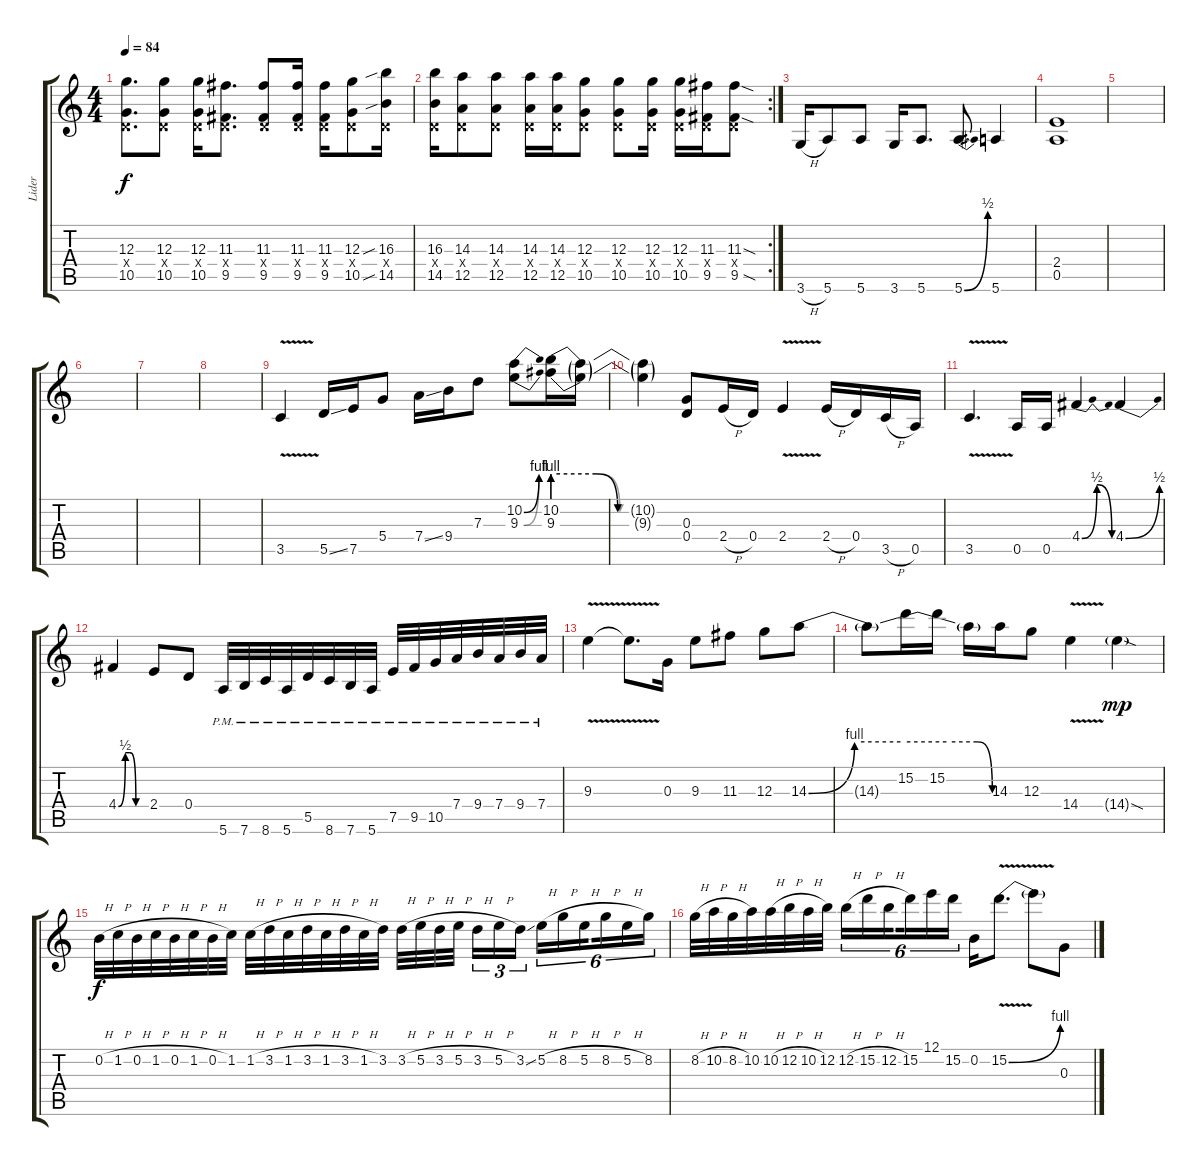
\track ("Lider" "Lider") {instrument distortionguitar}
\staff {score tabs}
\tuning (E4 B3 G3 D3 A2 E2) {hide}
\ts (4 4)
\tempo 84
\clef g2
\ks c
(12.3 0.4{x} 10.5).8{d dy f} (12.3 0.4{x} 10.5).8 (12.3 0.4{x} 10.5).16 (11.3 0.4{x} 9.5).8{d} (11.3 0.4{x} 9.5).8 (11.3 0.4{x} 9.5).16 (11.3 0.4{x} 9.5).16 (12.3 0.4{x} 10.5).8 (16.3{sib} 0.4{x} 14.5{sib}).16 |
\rc 2
(16.3 0.4{x} 14.5).16 (14.3 0.4{x} 12.5).8 (14.3 0.4{x} 12.5).8 (14.3 0.4{x} 12.5).16 (14.3 0.4{x} 12.5).16 (12.3 0.4{x} 10.5).8 (12.3 0.4{x} 10.5).8 (12.3 0.4{x} 10.5).16 (12.3 0.4{x} 10.5).16 (11.3 0.4{x} 9.5).16 (11.3{sod} 0.4{x} 9.5{sod}).8 |
3.6{h}.16 5.6.8 5.6.8 3.6.16 5.6.8{d} 5.6{be (bend 0 0 60 2)}.8{d} 5.6.4 |
(2.4 0.5).1 |
|
|
|
|
3.5{v}.4 5.5{ss}.16 7.5.16 5.4.8 7.4{ss}.16 9.4.16 7.3.8 (10.2{be (bend 0 0 60 4)} 9.3{be (bend 0 0 60 4)}).8 (10.2{be (custom 0 4 20 4 30 0 40 0 60 0)} 9.3{be (custom 0 4 20 4 31 0 33 0 40 0 60 0)}).16 (10.2{t} 9.3{t}).16 |
(10.2{t} 9.3{t}).4 (0.3 0.4).8 2.4{h}.16 0.4.16 2.4{v}.4 2.4{h}.16 0.4.16 3.5{h}.16 0.5.16 |
3.5{v}.4{d} 0.5.16 0.5.16 4.4{be (bendrelease 0 0 20 2 40 2 60 0)}.4 4.4{be (bend 0 0 60 2)}.4 |
4.4{be (custom 0 0 15 2 25 2 38 0 45 0 60 0)}.4 2.4.8 0.4.8 5.6{pm}.32 7.6{pm}.32 8.6{pm}.32 5.6{pm}.32 5.5{pm}.32 8.6{pm}.32 7.6{pm}.32 5.6{pm}.32 7.5{pm}.32 9.5{pm}.32 10.5{pm}.32 7.4{pm}.32 9.4{pm}.32 7.4{pm}.32 9.4{pm}.32 7.4{pm}.32 |
9.3{v}.4 9.3{t}.8{d} 0.3.16 9.3.8 11.3.8 12.3.8 14.3{be (custom 0 0 15 4 30 4 45 4 55 4 60 0)}.8 |
14.3{t}.8 15.2.16 15.2.16 14.3{t}.16 14.3.16 12.3.8 14.4{v}.4 14.4{sod g}.4{dy mp} |
0.2{h}.32{dy f} 1.2{h}.32 0.2{h}.32 1.2{h}.32 0.2{h}.32 1.2{h}.32 0.2{h}.32 1.2.32 1.2{h}.32 3.2{h}.32 1.2{h}.32 3.2{h}.32 1.2{h}.32 3.2{h}.32 1.2{h}.32 3.2.32 3.2{h}.32 5.2{h}.32 3.2{h}.32 5.2{h}.32{beam splitsecondary} 3.2{h}.16{tu (3 2)} 5.2{h}.16{tu (3 2)} 3.2{ss}.16{tu (3 2)} 5.2{h}.16{tu (6 4)} 8.2{h}.16{tu (6 4)} 5.2{h}.16{tu (6 4) beam splitsecondary} 8.2{h}.16{tu (6 4)} 5.2{h}.16{tu (6 4)} 8.2.16{tu (6 4)} |
8.2{h}.32 10.2{h}.32 8.2{h}.32 10.2.32 10.2{h}.32 12.2{h}.32 10.2{h}.32 12.2.32 12.2{h}.16{tu (6 4)} 15.2{h}.16{tu (6 4)} 12.2{h}.16{tu (6 4) beam splitsecondary} 15.2.16{tu (6 4)} 12.1.16{tu (6 4)} 15.2.16{tu (6 4)} 0.2.16 15.2{be (bend 0 0 60 4) v}.8{d} 15.2{t}.8 0.3.8
